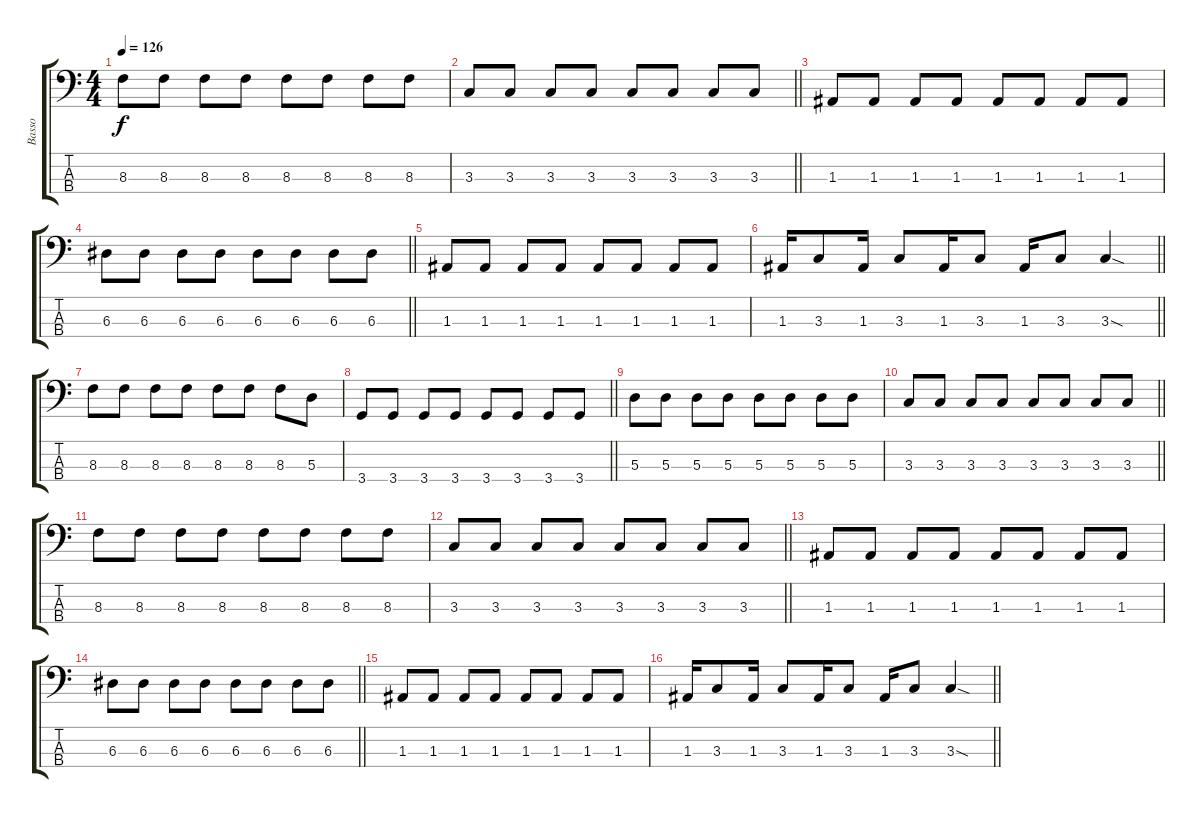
\track ("Basso" "Basso") {instrument electricbassfinger}
\staff {score tabs}
\tuning (G2 D2 A1 E1) {hide}
\ts (4 4)
\tempo 126
\clef f4
\ks c
8.3.8{dy f} 8.3.8 8.3.8 8.3.8 8.3.8 8.3.8 8.3.8 8.3.8 |
\barLineRight lightlight
3.3.8 3.3.8 3.3.8 3.3.8 3.3.8 3.3.8 3.3.8 3.3.8 |
1.3.8 1.3.8 1.3.8 1.3.8 1.3.8 1.3.8 1.3.8 1.3.8 |
\barLineRight lightlight
6.3.8 6.3.8 6.3.8 6.3.8 6.3.8 6.3.8 6.3.8 6.3.8 |
1.3.8 1.3.8 1.3.8 1.3.8 1.3.8 1.3.8 1.3.8 1.3.8 |
\barLineRight lightlight
1.3.16 3.3.8 1.3.16 3.3.8 1.3.16 3.3.8 1.3.16 3.3.8 3.3{sod}.4 |
8.3.8 8.3.8 8.3.8 8.3.8 8.3.8 8.3.8 8.3.8 5.3.8 |
\barLineRight lightlight
3.4.8 3.4.8 3.4.8 3.4.8 3.4.8 3.4.8 3.4.8 3.4.8 |
5.3.8 5.3.8 5.3.8 5.3.8 5.3.8 5.3.8 5.3.8 5.3.8 |
\barLineRight lightlight
3.3.8 3.3.8 3.3.8 3.3.8 3.3.8 3.3.8 3.3.8 3.3.8 |
8.3.8 8.3.8 8.3.8 8.3.8 8.3.8 8.3.8 8.3.8 8.3.8 |
\barLineRight lightlight
3.3.8 3.3.8 3.3.8 3.3.8 3.3.8 3.3.8 3.3.8 3.3.8 |
1.3.8 1.3.8 1.3.8 1.3.8 1.3.8 1.3.8 1.3.8 1.3.8 |
\barLineRight lightlight
6.3.8 6.3.8 6.3.8 6.3.8 6.3.8 6.3.8 6.3.8 6.3.8 |
1.3.8 1.3.8 1.3.8 1.3.8 1.3.8 1.3.8 1.3.8 1.3.8 |
\barLineRight lightlight
1.3.16 3.3.8 1.3.16 3.3.8 1.3.16 3.3.8 1.3.16 3.3.8 3.3{sod}.4
